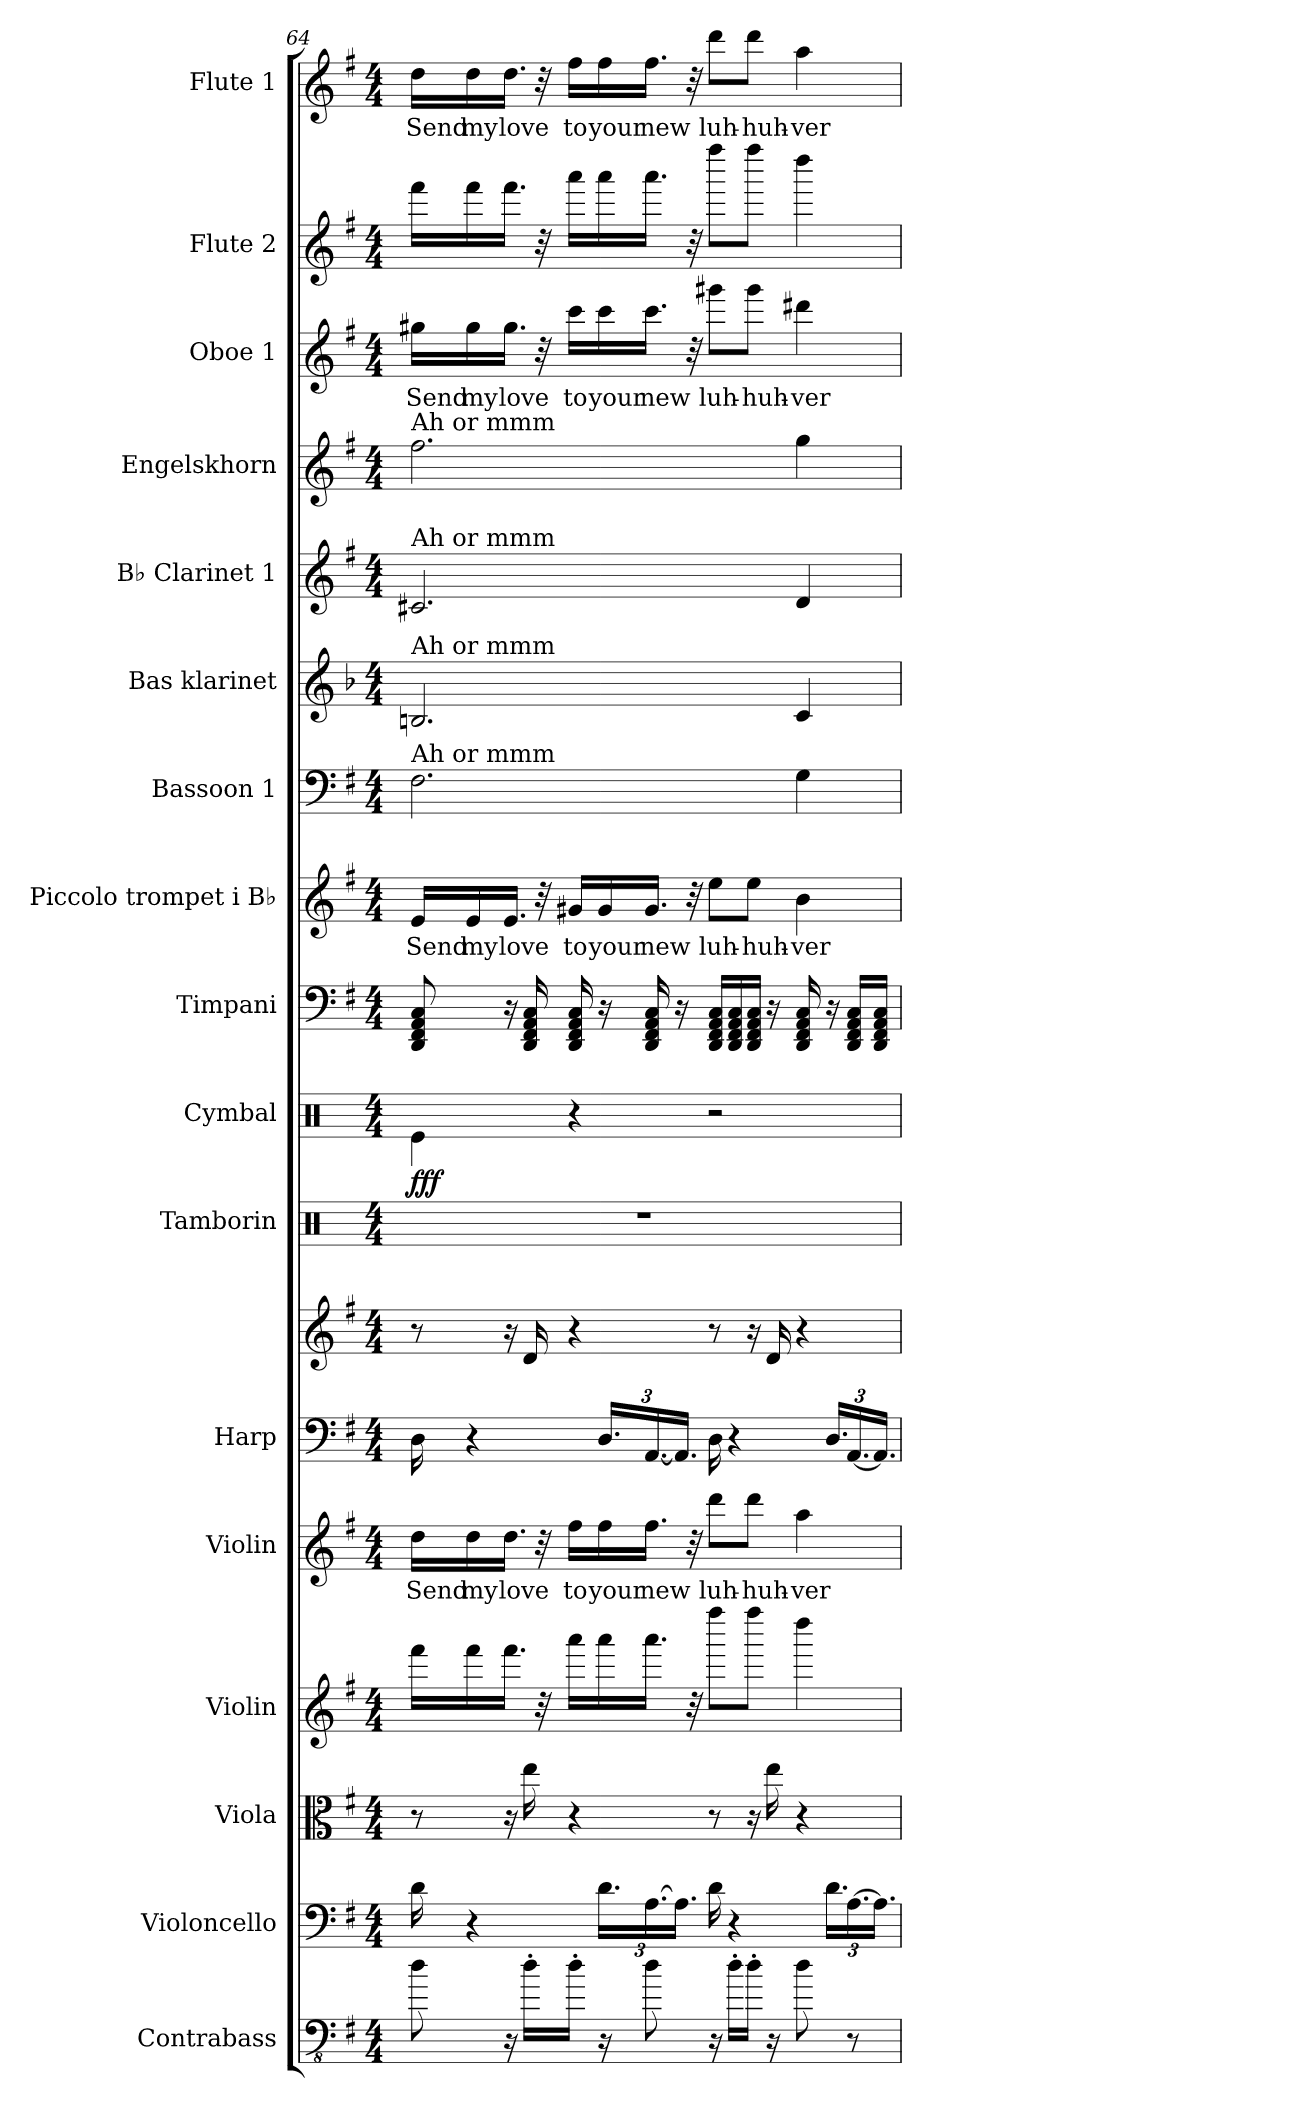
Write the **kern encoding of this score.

**kern	**kern	**kern	**kern	**kern	**text	**kern	**kern	**kern	**kern	**dynam	**kern	**kern	**text	**kern	**kern	**kern	**kern	**kern	**text	**kern	**kern	**text
*part17	*part16	*part15	*part14	*part13	*part13	*part12	*part12	*part11	*part10	*part10	*part9	*part8	*part8	*part7	*part6	*part5	*part4	*part3	*part3	*part2	*part1	*part1
*staff18	*staff17	*staff16	*staff15	*staff14	*staff14	*staff13	*staff12	*staff11	*staff10	*staff10	*staff9	*staff8	*staff8	*staff7	*staff6	*staff5	*staff4	*staff3	*staff3	*staff2	*staff1	*staff1
*I"Contrabass	*I"Violoncello	*I"Viola	*I"Violin	*I"Violin	*	*I"Harp	*	*I"Tamborin	*I"Cymbal	*	*I"Timpani	*I"Piccolo trompet i B♭	*	*I"Bassoon 1	*I"Bas klarinet	*I"B♭ Clarinet 1	*I"Engelskhorn	*I"Oboe 1	*	*I"Flute 2	*I"Flute 1	*
*I'Cb.	*I'Vc.	*I'Vla.	*I'Vln.	*I'Vln.	*	*I'Hrp.	*	*I'Tamb.	*I'Cym.	*	*I'Timp.	*I'P. tpt. i B♭	*	*I'Bsn. 1	*	*I'B♭ Cl. 1	*I'E.horn	*I'Ob. 1	*	*I'Fl. 2	*I'Fl. 1	*
!!LO:PB:g=z
*clefFv4	*clefF4	*clefC3	*clefG2	*clefG2	*	*clefF4	*clefG2	*clefX	*clefX	*	*clefF4	*clefG2	*	*clefF4	*clefG2	*clefG2	*clefG2	*clefG2	*	*clefG2	*clefG2	*
*ITrd7c12	*	*	*	*	*	*	*	*	*	*	*	*ITrd-6c-10	*	*	*ITrd8c14	*ITrd1c2	*ITrd4c7	*	*	*	*	*
*k[f#]	*k[f#]	*k[f#]	*k[f#]	*k[f#]	*	*k[f#]	*k[f#]	*k[]	*k[]	*	*k[f#]	*k[b-]	*	*k[f#]	*k[b-]	*k[b-]	*k[]	*k[f#]	*	*k[f#]	*k[f#]	*
*M4/4	*M4/4	*M4/4	*M4/4	*M4/4	*	*M4/4	*M4/4	*M4/4	*M4/4	*	*M4/4	*M4/4	*	*M4/4	*M4/4	*M4/4	*M4/4	*M4/4	*	*M4/4	*M4/4	*
=64	=64	=64	=64	=64	=64	=64	=64	=64	=64	=64	=64	=64	=64	=64	=64	=64	=64	=64	=64	=64	=64	=64
!	!	!	!	!	!	!	!	!	!	!	!	!	!	!	!	!	!LO:TX:a:t=Ah or mmm	!	!	!	!	!
!	!	!	!	!	!	!	!	!	!	!	!	!	!	!	!	!LO:TX:a:t=Ah or mmm	!	!	!	!	!	!
!	!	!	!	!	!	!	!	!	!	!	!	!	!	!	!LO:TX:a:t=Ah or mmm	!	!	!	!	!	!	!
!	!	!	!	!	!	!	!	!	!	!	!	!	!	!LO:TX:a:t=Ah or mmm	!	!	!	!	!	!	!	!
!	!	!	!	!	!	!	!	!	!	!LO:DY:b	!	!	!	!	!	!	!	!	!	!	!	!
8D\	16d\	8r	16fff#\LL	16dd\LL	Send	16D\	8r	1r	4Re\	fff	8DD/ 8FF#/ 8AA/ 8C/	16dd/LL	Send	2.F#\	2.BBn/	2.Bn/	2.b\	16gg#X\LL	Send	16fff#\LL	16dd\LL	Send
.	4r	.	16fff#\	16dd\	my	4r	.	.	.	.	.	16dd/	my	.	.	.	.	16gg#\	my	16fff#\	16dd\	my
16r	.	16r	16.fff#\JJ	16.dd\JJ	love	.	16r	.	.	.	16r	16.dd/JJ	love	.	.	.	.	16.gg#\JJ	love	16.fff#\JJ	16.dd\JJ	love
16D'\LL	.	16ee\	.	.	.	.	16d/	.	.	.	16DD/ 16FF#/ 16AA/ 16C/	.	.	.	.	.	.	.	.	.	.	.
.	.	.	32r	32r	.	.	.	.	.	.	.	32r	.	.	.	.	.	32r	.	32r	32r	.
16D'\JJ	.	4r	16aaa\LL	16ff#\LL	to	.	4r	.	4r	.	16DD/ 16FF#/ 16AA/ 16C/	16ff#X/LL	to	.	.	.	.	16ccc\LL	to	16aaa\LL	16ff#\LL	to
*	*Xbrackettup	*	*	*	*	*Xbrackettup	*	*	*	*	*	*	*	*	*	*	*	*	*	*	*	*
16r	24.d\LL	.	16aaa\	16ff#\	your	24.D/LL	.	.	.	.	16r	16ff#/	your	.	.	.	.	16ccc\	your	16aaa\	16ff#\	your
8D\	[24.A\	.	16.aaa\JJ	16.ff#\JJ	new	[24.AA/	.	.	.	.	16DD/ 16FF#/ 16AA/ 16C/	16.ff#/JJ	new	.	.	.	.	16.ccc\JJ	new	16.aaa\JJ	16.ff#\JJ	new
.	24.A\JJ]	.	.	.	.	24.AA/JJ]	.	.	.	.	16r	.	.	.	.	.	.	.	.	.	.	.
.	.	.	32r	32r	.	.	.	.	.	.	.	32r	.	.	.	.	.	32r	.	32r	32r	.
16r	16d\	8r	8ffff#\L	8ddd\L	luh-	16D\	8r	.	2r	.	16DD/ 16FF#/ 16AA/ 16C/LL	8ddd\L	luh-	.	.	.	.	8ggg#X\L	luh-	8ffff#\L	8ddd\L	luh-
16D'\LL	4r	.	.	.	.	4r	.	.	.	.	16DD/ 16FF#/ 16AA/ 16C/	.	.	.	.	.	.	.	.	.	.	.
16D'\JJ	.	16r	8ffff#\J	8ddd\J	-huh-	.	16r	.	.	.	16DD/ 16FF#/ 16AA/ 16C/JJ	8ddd\J	-huh-	.	.	.	.	8ggg#\J	-huh-	8ffff#\J	8ddd\J	-huh-
16r	.	16ee\	.	.	.	.	16d/	.	.	.	16r	.	.	.	.	.	.	.	.	.	.	.
8D\	.	4r	4dddd\	4aa\	-ver	.	4r	.	.	.	16DD/ 16FF#/ 16AA/ 16C/	4aa\	-ver	4G\	4C/	4c/	4cc\	4ddd#X\	-ver	4dddd\	4aa\	-ver
.	24.d\LL	.	.	.	.	24.D/LL	.	.	.	.	16r	.	.	.	.	.	.	.	.	.	.	.
8r	[24.A\	.	.	.	.	[24.AA/	.	.	.	.	16DD/ 16FF#/ 16AA/ 16C/LL	.	.	.	.	.	.	.	.	.	.	.
.	24.A\JJ]	.	.	.	.	24.AA/JJ]	.	.	.	.	16DD/ 16FF#/ 16AA/ 16C/JJ	.	.	.	.	.	.	.	.	.	.	.
=	=	=	=	=	=	=	=	=	=	=	=	=	=	=	=	=	=	=	=	=	=	=
*-	*-	*-	*-	*-	*-	*-	*-	*-	*-	*-	*-	*-	*-	*-	*-	*-	*-	*-	*-	*-	*-	*-
